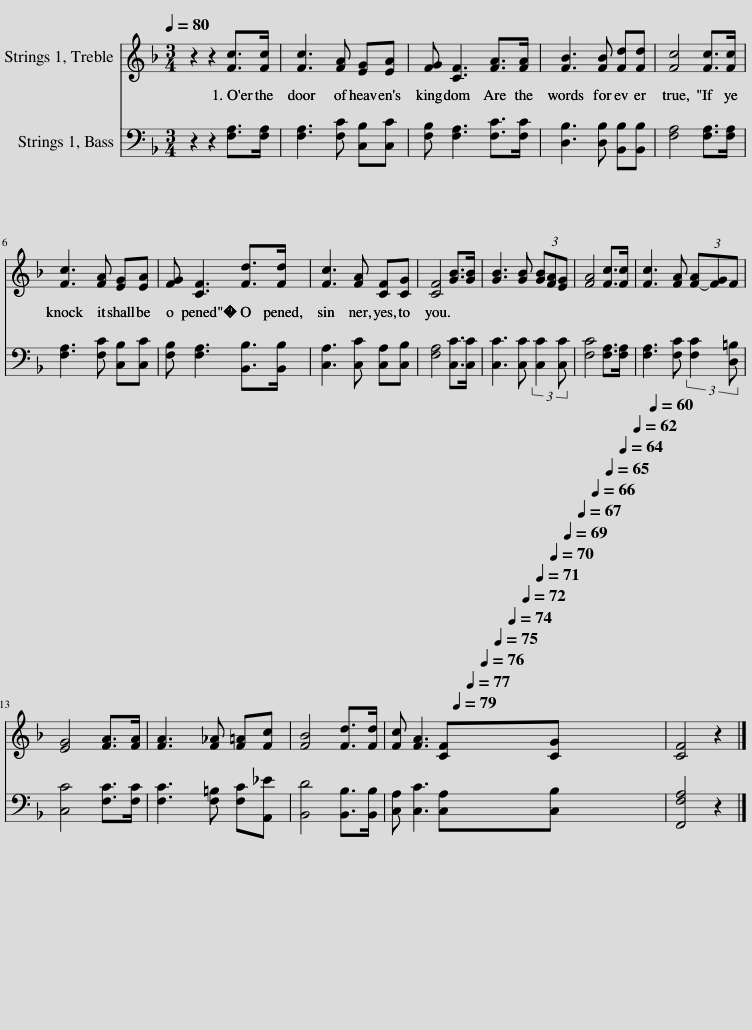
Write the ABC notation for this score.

X:1
%%score 1 2
L:1/8
Q:1/4=80
M:3/4
I:linebreak $
K:F
V:1 treble
V:2 bass
V:1
 z2 z2 [Fc]>[Fc] | [Fc]3 [FA] [EG][EA] | [FG] [CF]3 [FA]>[FA] | [FB]3 [FB] [Fd][Fd] | [Fc]4 [Fc]>[Fc] |$ %5
 [Fc]3 [FA] [EG][EA] | [FG] [CF]3 [Fd]>[Fd] | [Fc]3 [FA] [CF][CG] | [CF]4 [GB]>[GB] | [GB]3 [GB] (3[GB][FA][EG] | %10
 [FA]4 [Fc]>[Fc] | [Fc]3 [FA] (3[F-A][FG]F |$ [EG]4 [FA]>[FA] | [FA]3 [F_A] [F=A][Fc] | [FB]4 [Fd]>[Fd] | %15
 [Fc] [FA]3 [CF][Q:1/4=70][CG][Q:1/4=79][Q:1/4=77][Q:1/4=76][Q:1/4=75][Q:1/4=74][Q:1/4=72][Q:1/4=71][Q:1/4=69][Q:1/4=67][Q:1/4=66][Q:1/4=65][Q:1/4=64][Q:1/4=62][Q:1/4=60] | [CF]4 z2 |] %17
V:2
 z2 z2 [F,A,]>[F,A,] | [F,A,]3 [F,C] [C,B,][C,C] | [F,B,] [F,A,]3 [F,C]>[F,C] | [D,B,]3 [D,B,] [B,,B,][B,,B,] | [F,A,]4 [F,A,]>[F,A,] |$ %5
 [F,A,]3 [F,C] [C,B,][C,C] | [F,B,] [F,A,]3 [B,,B,]>[B,,B,] | [C,A,]3 [C,C] [C,A,][C,B,] | [F,A,]4 [C,C]>[C,C] | [C,C]3 [C,C] (3:2:2[C,C]2 [C,C] | %10
 [F,C]4 [F,A,]>[F,A,] | [F,A,]3 [F,C] (3:2:2[F,C]2 [D,=B,] |$ [C,C]4 [F,C]>[F,C] | [F,C]3 [F,=B,] [F,C][A,,_E] | [B,,D]4 [B,,B,]>[B,,B,] | %15
 [C,A,] [C,C]3 [C,A,][C,B,] | [F,,F,A,]4 z2 |] %17
